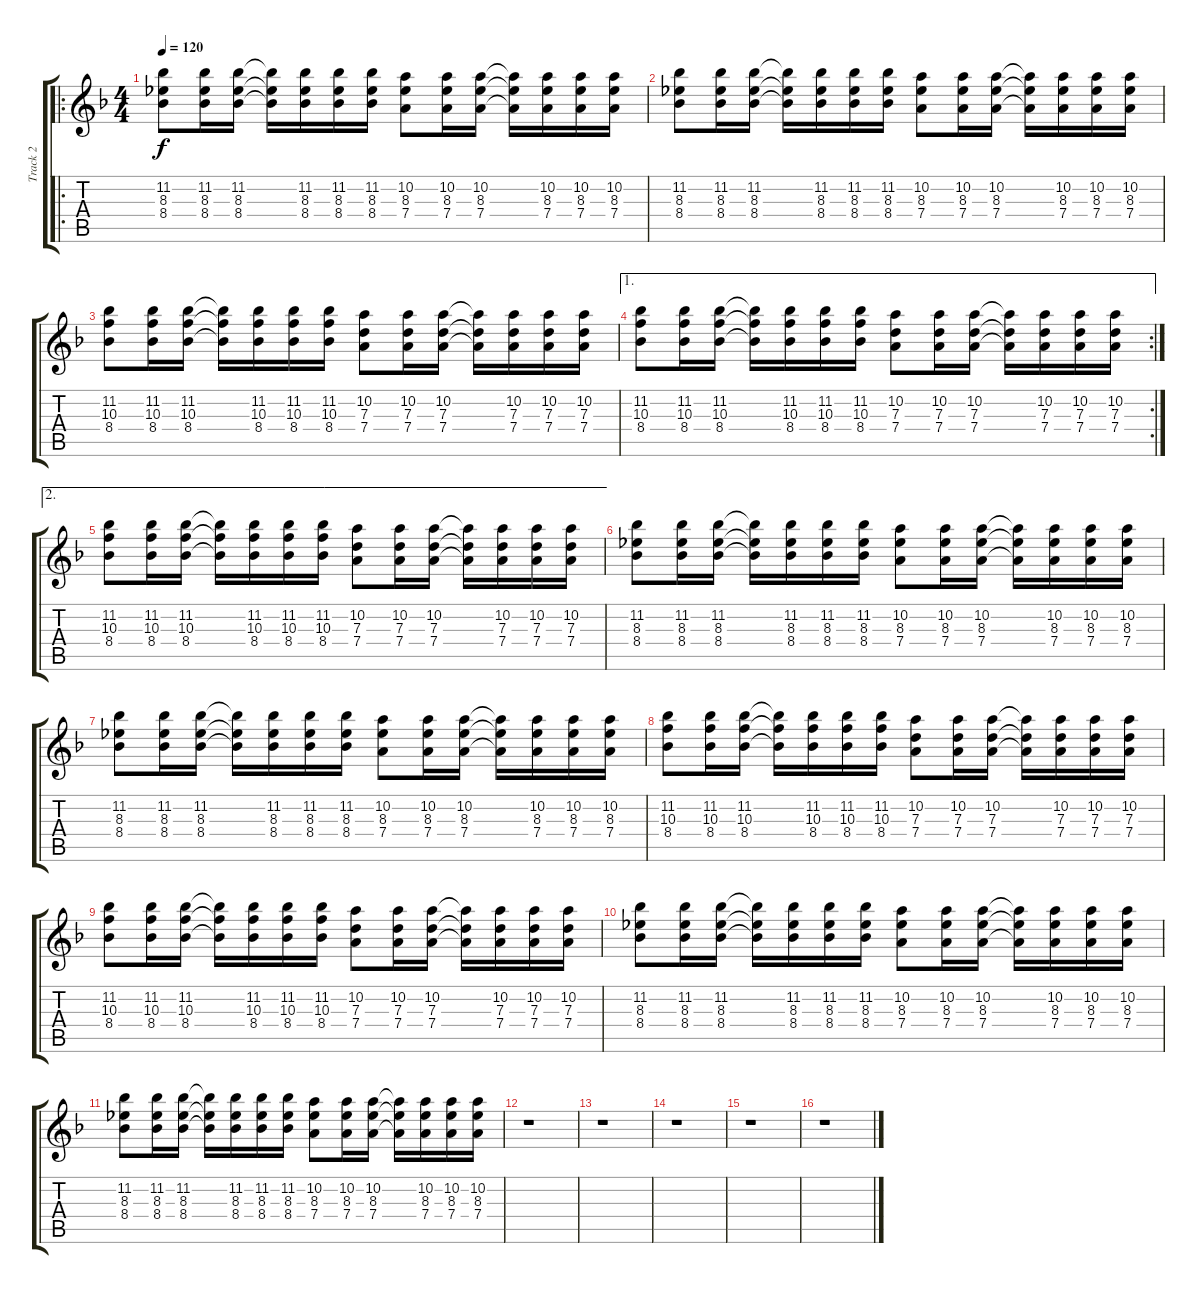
\track ("Track 2" "Track 2") {instrument electricguitarclean}
\staff {score tabs}
\tuning (E4 B3 G3 D3 A2 D2) {hide}
\ro
\ts (4 4)
\tempo 120
\clef g2
\ks f
(11.2 8.3 8.4).8{dy f} (11.2 8.3 8.4).16 (11.2 8.3 8.4).16 (11.2{t} 8.3{t} 8.4{t}).16 (11.2 8.3 8.4).16 (11.2 8.3 8.4).16 (11.2 8.3 8.4).16 (10.2 8.3 7.4).8 (10.2 8.3 7.4).16 (10.2 8.3 7.4).16 (10.2{t} 8.3{t} 7.4{t}).16 (10.2 8.3 7.4).16 (10.2 8.3 7.4).16 (10.2 8.3 7.4).16 |
(11.2 8.3 8.4).8 (11.2 8.3 8.4).16 (11.2 8.3 8.4).16 (11.2{t} 8.3{t} 8.4{t}).16 (11.2 8.3 8.4).16 (11.2 8.3 8.4).16 (11.2 8.3 8.4).16 (10.2 8.3 7.4).8 (10.2 8.3 7.4).16 (10.2 8.3 7.4).16 (10.2{t} 8.3{t} 7.4{t}).16 (10.2 8.3 7.4).16 (10.2 8.3 7.4).16 (10.2 8.3 7.4).16 |
(11.2 10.3 8.4).8 (11.2 10.3 8.4).16 (11.2 10.3 8.4).16 (11.2{t} 10.3{t} 8.4{t}).16 (11.2 10.3 8.4).16 (11.2 10.3 8.4).16 (11.2 10.3 8.4).16 (10.2 7.3 7.4).8 (10.2 7.3 7.4).16 (10.2 7.3 7.4).16 (10.2{t} 7.3{t} 7.4{t}).16 (10.2 7.3 7.4).16 (10.2 7.3 7.4).16 (10.2 7.3 7.4).16 |
\ae 1
\rc 2
(11.2 10.3 8.4).8 (11.2 10.3 8.4).16 (11.2 10.3 8.4).16 (11.2{t} 10.3{t} 8.4{t}).16 (11.2 10.3 8.4).16 (11.2 10.3 8.4).16 (11.2 10.3 8.4).16 (10.2 7.3 7.4).8 (10.2 7.3 7.4).16 (10.2 7.3 7.4).16 (10.2{t} 7.3{t} 7.4{t}).16 (10.2 7.3 7.4).16 (10.2 7.3 7.4).16 (10.2 7.3 7.4).16 |
\ae 2
(11.2 10.3 8.4).8 (11.2 10.3 8.4).16 (11.2 10.3 8.4).16 (11.2{t} 10.3{t} 8.4{t}).16 (11.2 10.3 8.4).16 (11.2 10.3 8.4).16 (11.2 10.3 8.4).16 (10.2 7.3 7.4).8 (10.2 7.3 7.4).16 (10.2 7.3 7.4).16 (10.2{t} 7.3{t} 7.4{t}).16 (10.2 7.3 7.4).16 (10.2 7.3 7.4).16 (10.2 7.3 7.4).16 |
(11.2 8.3 8.4).8 (11.2 8.3 8.4).16 (11.2 8.3 8.4).16 (11.2{t} 8.3{t} 8.4{t}).16 (11.2 8.3 8.4).16 (11.2 8.3 8.4).16 (11.2 8.3 8.4).16 (10.2 8.3 7.4).8 (10.2 8.3 7.4).16 (10.2 8.3 7.4).16 (10.2{t} 8.3{t} 7.4{t}).16 (10.2 8.3 7.4).16 (10.2 8.3 7.4).16 (10.2 8.3 7.4).16 |
(11.2 8.3 8.4).8 (11.2 8.3 8.4).16 (11.2 8.3 8.4).16 (11.2{t} 8.3{t} 8.4{t}).16 (11.2 8.3 8.4).16 (11.2 8.3 8.4).16 (11.2 8.3 8.4).16 (10.2 8.3 7.4).8 (10.2 8.3 7.4).16 (10.2 8.3 7.4).16 (10.2{t} 8.3{t} 7.4{t}).16 (10.2 8.3 7.4).16 (10.2 8.3 7.4).16 (10.2 8.3 7.4).16 |
(11.2 10.3 8.4).8 (11.2 10.3 8.4).16 (11.2 10.3 8.4).16 (11.2{t} 10.3{t} 8.4{t}).16 (11.2 10.3 8.4).16 (11.2 10.3 8.4).16 (11.2 10.3 8.4).16 (10.2 7.3 7.4).8 (10.2 7.3 7.4).16 (10.2 7.3 7.4).16 (10.2{t} 7.3{t} 7.4{t}).16 (10.2 7.3 7.4).16 (10.2 7.3 7.4).16 (10.2 7.3 7.4).16 |
(11.2 10.3 8.4).8 (11.2 10.3 8.4).16 (11.2 10.3 8.4).16 (11.2{t} 10.3{t} 8.4{t}).16 (11.2 10.3 8.4).16 (11.2 10.3 8.4).16 (11.2 10.3 8.4).16 (10.2 7.3 7.4).8 (10.2 7.3 7.4).16 (10.2 7.3 7.4).16 (10.2{t} 7.3{t} 7.4{t}).16 (10.2 7.3 7.4).16 (10.2 7.3 7.4).16 (10.2 7.3 7.4).16 |
(11.2 8.3 8.4).8 (11.2 8.3 8.4).16 (11.2 8.3 8.4).16 (11.2{t} 8.3{t} 8.4{t}).16 (11.2 8.3 8.4).16 (11.2 8.3 8.4).16 (11.2 8.3 8.4).16 (10.2 8.3 7.4).8 (10.2 8.3 7.4).16 (10.2 8.3 7.4).16 (10.2{t} 8.3{t} 7.4{t}).16 (10.2 8.3 7.4).16 (10.2 8.3 7.4).16 (10.2 8.3 7.4).16 |
(11.2 8.3 8.4).8 (11.2 8.3 8.4).16 (11.2 8.3 8.4).16 (11.2{t} 8.3{t} 8.4{t}).16 (11.2 8.3 8.4).16 (11.2 8.3 8.4).16 (11.2 8.3 8.4).16 (10.2 8.3 7.4).8 (10.2 8.3 7.4).16 (10.2 8.3 7.4).16 (10.2{t} 8.3{t} 7.4{t}).16 (10.2 8.3 7.4).16 (10.2 8.3 7.4).16 (10.2 8.3 7.4).16 |
r.1 |
r.1 |
r.1 |
r.1 |
r.1
